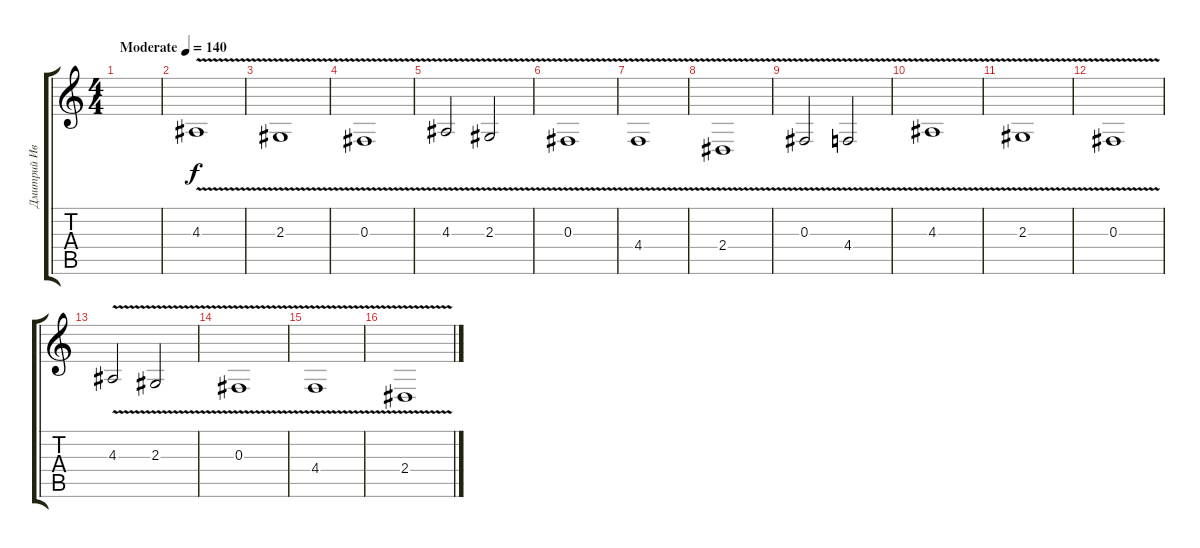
\track ("Дмитрий Иванов" "Дмитрий Ив") {instrument viola}
\staff {score tabs}
\tuning (Eb4 Bb3 Gb3 Db3 Ab2 Eb2) {hide}
\ts (4 4)
\tempo (140 "Moderate")
\clef g2
\ks c
|
4.3{v}.1 |
2.3{v}.1 |
0.3{v}.1 |
4.3{v}.2 2.3{v}.2 |
0.3{v}.1 |
4.4{v}.1 |
2.4{v}.1 |
0.3{v}.2 4.4{v}.2 |
4.3{v}.1 |
2.3{v}.1 |
0.3{v}.1 |
4.3{v}.2 2.3{v}.2 |
0.3{v}.1 |
4.4{v}.1 |
2.4{v}.1
